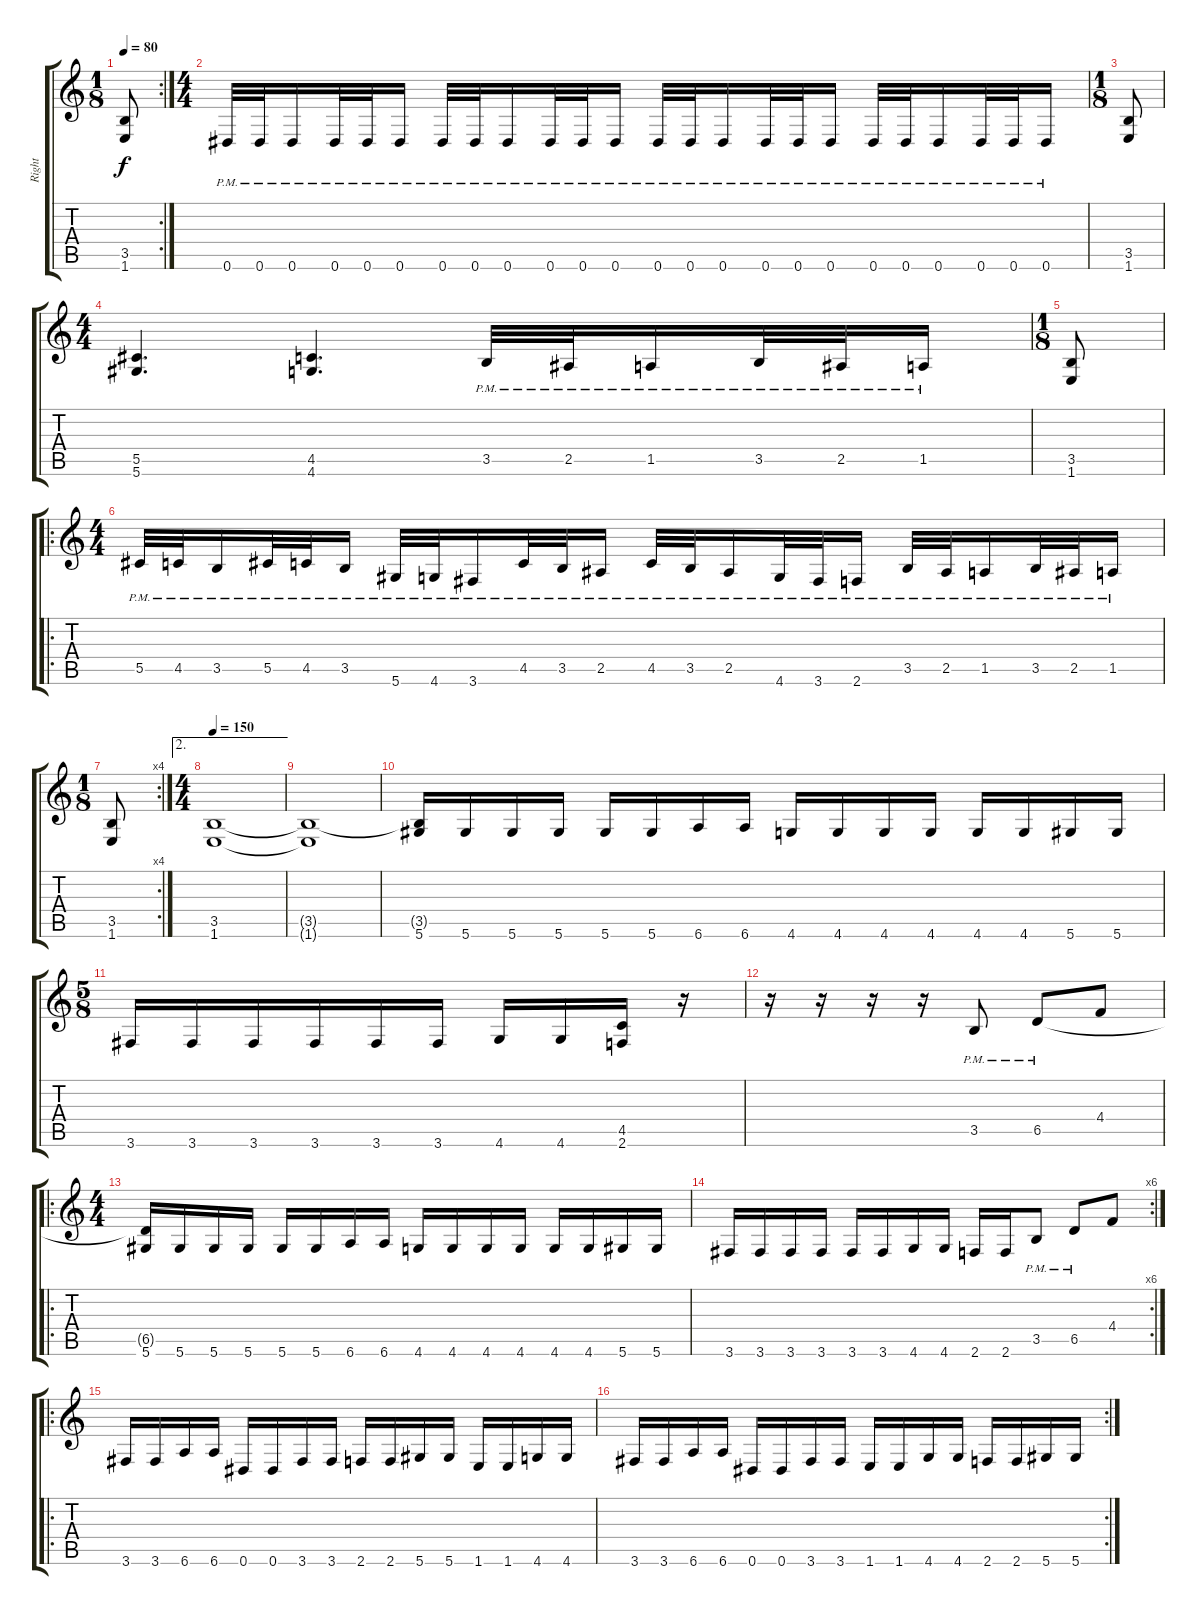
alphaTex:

\track ("Right" "Right") {instrument distortionguitar}
\staff {score tabs}
\tuning (Eb4 Bb3 Gb3 Db3 Ab2 Eb2) {hide}
\rc 2
\ts (1 8)
\tempo 80
\clef g2
\ks c
(3.5 1.6).8{dy f} |
\ts (4 4)
0.6{pm}.32 0.6{pm}.32 0.6{pm}.16 0.6{pm}.32 0.6{pm}.32 0.6{pm}.16 0.6{pm}.32 0.6{pm}.32 0.6{pm}.16 0.6{pm}.32 0.6{pm}.32 0.6{pm}.16 0.6{pm}.32 0.6{pm}.32 0.6{pm}.16 0.6{pm}.32 0.6{pm}.32 0.6{pm}.16 0.6{pm}.32 0.6{pm}.32 0.6{pm}.16 0.6{pm}.32 0.6{pm}.32 0.6{pm}.16 |
\ts (1 8)
(3.5 1.6).8 |
\ts (4 4)
(5.5 5.6).4{d} (4.5 4.6).4{d} 3.5{pm}.32 2.5{pm}.32 1.5{pm}.16 3.5{pm}.32 2.5{pm}.32 1.5{pm}.16 |
\ts (1 8)
(3.5 1.6).8 |
\ro
\ts (4 4)
5.5{pm}.32 4.5{pm}.32 3.5{pm}.16 5.5{pm}.32 4.5{pm}.32 3.5{pm}.16 5.6{pm}.32 4.6{pm}.32 3.6{pm}.16 4.5{pm}.32 3.5{pm}.32 2.5{pm}.16 4.5{pm}.32 3.5{pm}.32 2.5{pm}.16 4.6{pm}.32 3.6{pm}.32 2.6{pm}.16 3.5{pm}.32 2.5{pm}.32 1.5{pm}.16 3.5{pm}.32 2.5{pm}.32 1.5{pm}.16 |
\rc 4
\ts (1 8)
(3.5 1.6).8 |
\ae 2
\ts (4 4)
\tempo 150
(3.5 1.6).1 |
(3.5{t} 1.6{t}).1 |
(3.5{t} 5.6).16 5.6.16 5.6.16 5.6.16 5.6.16 5.6.16 6.6.16 6.6.16 4.6.16 4.6.16 4.6.16 4.6.16 4.6.16 4.6.16 5.6.16 5.6.16 |
\ts (5 8)
3.6.16 3.6.16 3.6.16 3.6.16 3.6.16 3.6.16 4.6.16 4.6.16 (4.5 2.6).16 r.16 |
r.16 r.16 r.16 r.16 3.5{pm}.8 6.5{pm}.8 4.4.8 |
\ro
\ts (4 4)
(6.5{t} 5.6).16 5.6.16 5.6.16 5.6.16 5.6.16 5.6.16 6.6.16 6.6.16 4.6.16 4.6.16 4.6.16 4.6.16 4.6.16 4.6.16 5.6.16 5.6.16 |
\rc 6
3.6.16 3.6.16 3.6.16 3.6.16 3.6.16 3.6.16 4.6.16 4.6.16 2.6.16 2.6.16 3.5{pm}.8 6.5{pm}.8 4.4.8 |
\ro
3.6.16 3.6.16 6.6.16 6.6.16 0.6.16 0.6.16 3.6.16 3.6.16 2.6.16 2.6.16 5.6.16 5.6.16 1.6.16 1.6.16 4.6.16 4.6.16 |
\rc 2
3.6.16 3.6.16 6.6.16 6.6.16 0.6.16 0.6.16 3.6.16 3.6.16 1.6.16 1.6.16 4.6.16 4.6.16 2.6.16 2.6.16 5.6.16 5.6.16
